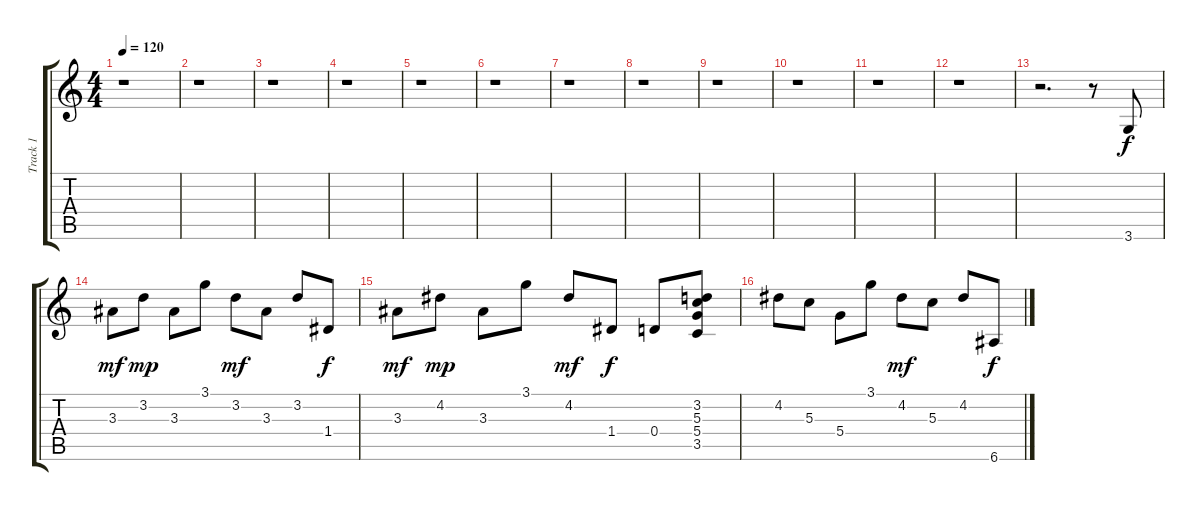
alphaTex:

\track ("Track 1" "Track 1") {instrument acousticguitarsteel}
\staff {score tabs}
\tuning (E4 B3 G3 D3 A2 E2) {hide}
\ts (4 4)
\tempo 120
\clef g2
\ks c
r.1{dy f} |
r.1 |
r.1 |
r.1 |
r.1 |
r.1 |
r.1 |
r.1 |
r.1 |
r.1 |
r.1 |
r.1 |
r.2{d} r.8 3.6.8 |
3.3.8{dy mf} 3.2.8{dy mp} 3.3.8 3.1.8 3.2.8{dy mf} 3.3.8 3.2.8 1.4.8{dy f} |
3.3.8{dy mf} 4.2.8{dy mp} 3.3.8 3.1.8 4.2.8{dy mf} 1.4.8{dy f} 0.4.8 (3.2 5.3 5.4 3.5).8 |
4.2.8 5.3.8 5.4.8 3.1.8 4.2.8{dy mf} 5.3.8 4.2.8 6.6.8{dy f}
